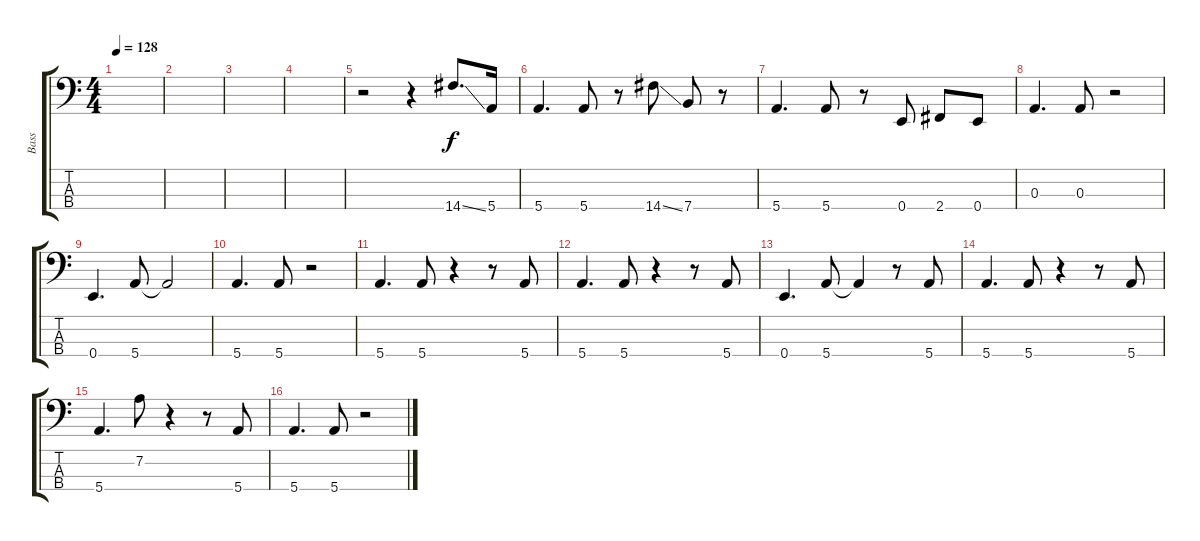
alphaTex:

\track ("Bass" "Bass") {instrument electricbassfinger}
\staff {score tabs}
\tuning (G2 D2 A1 E1) {hide}
\ts (4 4)
\tempo 128
\clef f4
\ks c
|
|
|
|
r.2 r.4 14.4{ss}.8{d} 5.4.16 |
5.4.4{d} 5.4.8 r.8 14.4{ss}.8 7.4.8 r.8 |
5.4.4{d} 5.4.8 r.8 0.4.8 2.4.8 0.4.8 |
0.3.4{d} 0.3.8 r.2 |
0.4.4{d} 5.4.8 5.4{t}.2 |
5.4.4{d} 5.4.8 r.2 |
5.4.4{d} 5.4.8 r.4 r.8 5.4.8 |
5.4.4{d} 5.4.8 r.4 r.8 5.4.8 |
0.4.4{d} 5.4.8 5.4{t}.4 r.8 5.4.8 |
5.4.4{d} 5.4.8 r.4 r.8 5.4.8 |
5.4.4{d} 7.2.8 r.4 r.8 5.4.8 |
5.4.4{d} 5.4.8 r.2
